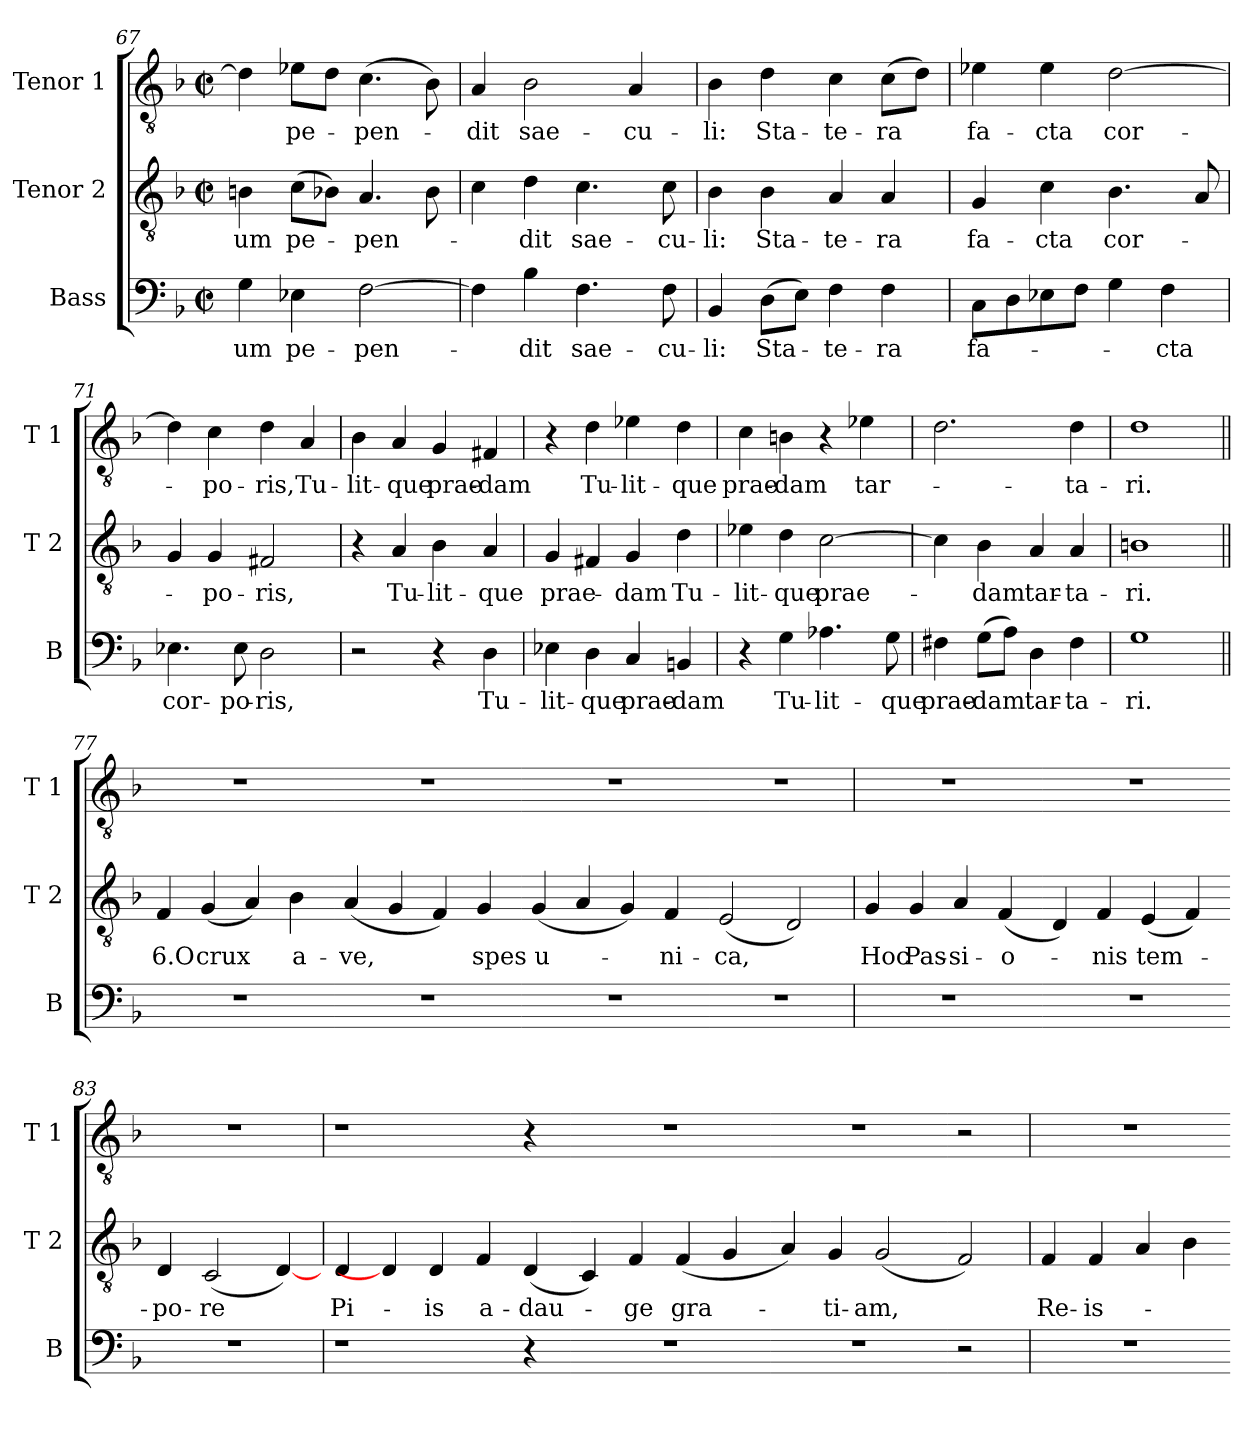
**kern	**text	**kern	**text	**kern	**text
*part3	*part3	*part2	*part2	*part1	*part1
*staff3	*staff3	*staff2	*staff2	*staff1	*staff1
*I"Bass	*	*I"Tenor 2	*	*I"Tenor 1	*
*I'B	*	*I'T 2	*	*I'T 1	*
*clefF4	*	*clefGv2	*	*clefGv2	*
*k[b-]	*	*k[b-]	*	*k[b-]	*
*d:	*	*d:	*	*d:	*
*M2/2	*	*M2/2	*	*M2/2	*
*met(c|)	*	*met(c|)	*	*met(c|)	*
=67	=67	=67	=67	=67	=67
4G\	-um	4Bn\	-um	4d\]	.
4E-X\	pe-	(8c\L	pe-	8e-X\L	pe-
.	.	8B-X\J)	.	8d\J	.
[2F\	-pen-	4.A/	-pen-	(4.c\	-pen-
.	.	8B-\	.	8B-\)	.
=68	=68	=68	=68	=68	=68
4F\]	.	4c\	.	4A/	-dit
4B-\	-dit	4d\	-dit	2B-\	sae-
4.F\	sae-	4.c\	sae-	.	.
.	.	.	.	4A/	-cu-
8F\	-cu-	8c\	-cu-	.	.
=69	=69	=69	=69	=69	=69
4BB-/	-li:	4B-\	-li:	4B-\	-li:
(8D\L	Sta-	4B-\	Sta-	4d\	Sta-
8E\J)	.	.	.	.	.
4F\	-te-	4A/	-te-	4c\	-te-
4F\	-ra	4A/	-ra	(8c\L	-ra
.	.	.	.	8d\J)	.
!!LO:LB:g=z
=70	=70	=70	=70	=70	=70
8C\L	fa-	4G/	fa-	4e-X\	fa-
8D\	.	.	.	.	.
8E-X\	.	4c\	-cta	4e-\	-cta
8F\J	.	.	.	.	.
4G\	.	4.B-\	cor-	[2d\	cor-
4F\	-cta	.	.	.	.
.	.	8A/	.	.	.
=71	=71	=71	=71	=71	=71
4.E-X\	cor-	4G/	.	4d\]	.
.	.	4G/	-po-	4c\	-po-
8E-\	-po-	.	.	.	.
2D\	-ris,	2F#X/	-ris,	4d\	-ris,
.	.	.	.	4A/	Tu-
=72	=72	=72	=72	=72	=72
2r	.	4r	.	4B-\	-lit-
.	.	4A/	Tu-	4A/	-que
4r	.	4B-\	-lit-	4G/	prae-
4D\	Tu-	4A/	-que	4F#X/	-dam
=73	=73	=73	=73	=73	=73
4E-X\	-lit-	4G/	prae-	4r	.
4D\	-que	4F#X/	.	4d\	Tu-
4C/	prae-	4G/	-dam	4e-X\	-lit-
4BBn/	-dam	4d\	Tu-	4d\	-que
=74	=74	=74	=74	=74	=74
4r	.	4e-X\	-lit-	4c\	prae-
4G\	Tu-	4d\	-que	4Bn\	-dam
4.A-X\	-lit-	[2c\	prae-	4r	.
.	.	.	.	4e-X\	tar-
8G\	-que	.	.	.	.
=75	=75	=75	=75	=75	=75
4F#X\	prae-	4c\]	.	2.d\	.
(8G\L	-dam	4B-\	-dam	.	.
8A\J)	.	.	.	.	.
4D\	tar-	4A/	tar-	.	.
4F#\	-ta-	4A/	-ta-	4d\	-ta-
=76	=76	=76	=76	=76	=76
1G	-ri.	1Bn	-ri.	1d	-ri.
!!LO:LB:g=z
=77||	=77||	=77||	=77||	=77||	=77||
1r	.	4F	6.O	1r	.
.	.	(4G	crux	.	.
.	.	4A)	.	.	.
.	.	4B-	a-	.	.
=78-	=78-	=78-	=78-	=78-	=78-
1r	.	(4A	-ve,	1r	.
.	.	4G	.	.	.
.	.	4F)	.	.	.
.	.	4G	spes	.	.
=79-	=79-	=79-	=79-	=79-	=79-
1r	.	(4G	u-	1r	.
.	.	4A	.	.	.
.	.	4G)	.	.	.
.	.	4F	-ni-	.	.
=80-	=80-	=80-	=80-	=80-	=80-
1r	.	(2E	-ca,	1r	.
.	.	2D)	.	.	.
=81	=81	=81	=81	=81	=81
1r	.	4G	Hoc	1r	.
.	.	4G	Pas-	.	.
.	.	4A	-si-	.	.
.	.	(4F	-o-	.	.
=82-	=82-	=82-	=82-	=82-	=82-
1r	.	4D)	.	1r	.
.	.	4F	-nis	.	.
.	.	(4E	tem-	.	.
.	.	4F)	.	.	.
=83-	=83-	=83-	=83-	=83-	=83-
1r	.	4D	-po-	1r	.
.	.	(2C	-re	.	.
.	.	[4D)	.	.	.
!!LO:LB:g=z
=84	=84	=84	=84	=84	=84
1r	.	4D	Pi-	1r	.
.	.	4D]	.	.	.
.	.	4D	-is	.	.
.	.	4F	a-	.	.
4r	.	(4D	-dau-	4r	.
=85-	=85-	=85-	=85-	=85-	=85-
1r	.	4C)	.	1r	.
.	.	4F	-ge	.	.
.	.	(4F	gra-	.	.
.	.	4G	.	.	.
=86-	=86-	=86-	=86-	=86-	=86-
1r	.	4A)	.	1r	.
.	.	4G	-ti-	.	.
.	.	(2G	-am,	.	.
=87-	=87-	=87-	=87-	=87-	=87-
2r	.	2F)	.	2r	.
=88	=88	=88	=88	=88	=88
1r	.	4F	Re-	1r	.
.	.	4F	-is-	.	.
.	.	4A	.	.	.
.	.	4B-	.	.	.
=-	=-	=-	=-	=-	=-
*-	*-	*-	*-	*-	*-
